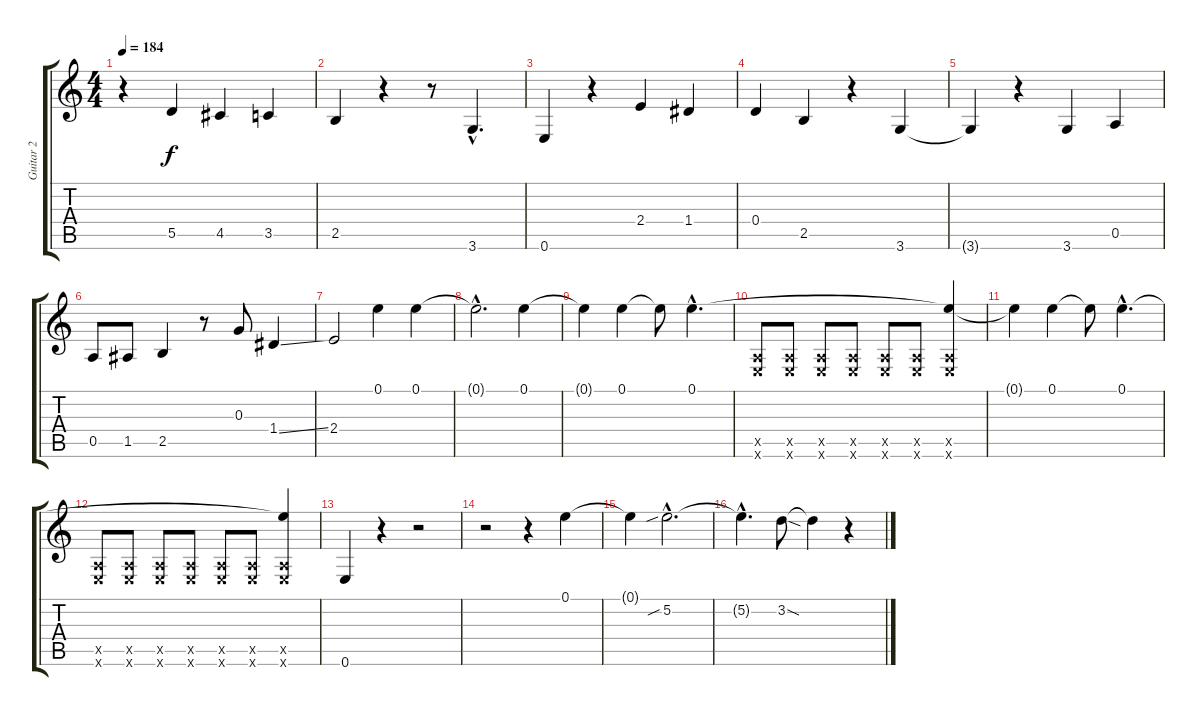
\track ("Guitar 2" "Guitar 2") {instrument electricguitarjazz}
\staff {score tabs}
\tuning (E4 B3 G3 D3 A2 E2) {hide}
\ts (4 4)
\tempo 184
\clef g2
\ks c
r.4{dy f} 5.5.4 4.5.4 3.5.4 |
2.5.4 r.4 r.8 3.6{hac}.4{d} |
0.6.4 r.4 2.4.4 1.4.4 |
0.4.4 2.5.4 r.4 3.6.4 |
3.6{t}.4 r.4 3.6.4 0.5.4 |
0.5.8 1.5.8 2.5.4 r.8 0.3.8 1.4{ss}.4 |
2.4.2 0.1.4 0.1.4 |
0.1{hac t}.2{d} 0.1.4 |
0.1{t}.4 0.1.4 0.1{t}.8 0.1{hac}.4{d} |
(0.5{x} 0.6{x}).8 (0.5{x} 0.6{x}).8 (0.5{x} 0.6{x}).8 (0.5{x} 0.6{x}).8 (0.5{x} 0.6{x}).8 (0.5{x} 0.6{x}).8 (0.1{t} 0.5{x} 0.6{x}).4 |
0.1{t}.4 0.1.4 0.1{t}.8 0.1{hac}.4{d} |
(0.5{x} 0.6{x}).8 (0.5{x} 0.6{x}).8 (0.5{x} 0.6{x}).8 (0.5{x} 0.6{x}).8 (0.5{x} 0.6{x}).8 (0.5{x} 0.6{x}).8 (0.1{t} 0.5{x} 0.6{x}).4 |
0.6.4 r.4 r.2 |
r.2 r.4 0.1.4 |
0.1{t}.4 5.2{sib hac}.2{d} |
5.2{hac t}.4{d} 3.2{sod}.8 3.2{t}.4 r.4
